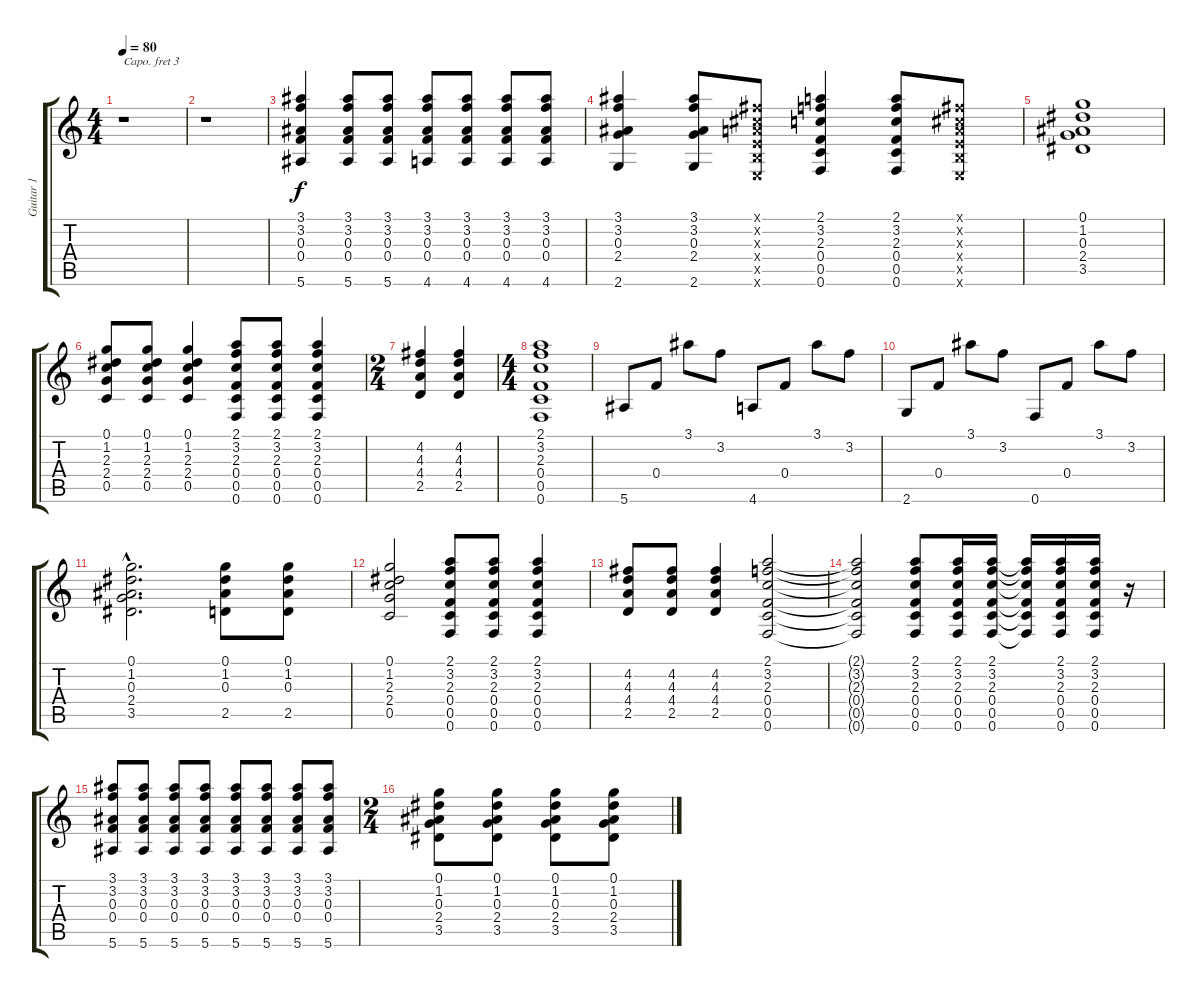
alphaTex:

\track ("Guitar 1" "Guitar 1") {instrument acousticguitarsteel}
\staff {score tabs}
\capo 3
\tuning (E4 B3 G3 D3 A2 D2) {hide}
\ts (4 4)
\tempo 80
\clef g2
\ks c
r.1{dy f instrument acousticguitarsteel} |
r.1 |
(3.1 3.2 0.3 0.4 5.6).4 (3.1 3.2 0.3 0.4 5.6).8 (3.1 3.2 0.3 0.4 5.6).8 (3.1 3.2 0.3 0.4 4.6).8 (3.1 3.2 0.3 0.4 4.6).8 (3.1 3.2 0.3 0.4 4.6).8 (3.1 3.2 0.3 0.4 4.6).8 |
(3.1 3.2 0.3 2.4 2.6).4 (3.1 3.2 0.3 2.4 2.6).8 (-1.1{x} -1.2{x} -1.3{x} -1.4{x} -1.5{x} -1.6{x}).8 (2.1 3.2 2.3 0.4 0.5 0.6).4 (2.1 3.2 2.3 0.4 0.5 0.6).8 (-1.1{x} -1.2{x} -1.3{x} -1.4{x} -1.5{x} -1.6{x}).8 |
(0.1 1.2 0.3 2.4 3.5).1 |
(0.1 1.2 2.3 2.4 0.5).8 (0.1 1.2 2.3 2.4 0.5).8 (0.1 1.2 2.3 2.4 0.5).4 (2.1 3.2 2.3 0.4 0.5 0.6).8 (2.1 3.2 2.3 0.4 0.5 0.6).8 (2.1 3.2 2.3 0.4 0.5 0.6).4 |
\ts (2 4)
(4.2 4.3 4.4 2.5).4 (4.2 4.3 4.4 2.5).4 |
\ts (4 4)
(2.1 3.2 2.3 0.4 0.5 0.6).1 |
5.6.8 0.4.8 3.1.8 3.2.8 4.6.8 0.4.8 3.1.8 3.2.8 |
2.6.8 0.4.8 3.1.8 3.2.8 0.6.8 0.4.8 3.1.8 3.2.8 |
(0.1{hac} 1.2{hac} 0.3{hac} 2.4{hac} 3.5{hac}).2{d} (0.1 1.2 0.3 2.5).8 (0.1 1.2 0.3 2.5).8 |
(0.1 1.2 2.3 2.4 0.5).2 (2.1 3.2 2.3 0.4 0.5 0.6).8 (2.1 3.2 2.3 0.4 0.5 0.6).8 (2.1 3.2 2.3 0.4 0.5 0.6).4 |
(4.2 4.3 4.4 2.5).8 (4.2 4.3 4.4 2.5).8 (4.2 4.3 4.4 2.5).4 (2.1 3.2 2.3 0.4 0.5 0.6).2 |
(2.1{t} 3.2{t} 2.3{t} 0.4{t} 0.5{t} 0.6{t}).2 (2.1 3.2 2.3 0.4 0.5 0.6).8 (2.1 3.2 2.3 0.4 0.5 0.6).16 (2.1 3.2 2.3 0.4 0.5 0.6).16 (2.1{t} 3.2{t} 2.3{t} 0.4{t} 0.5{t} 0.6{t}).16 (2.1 3.2 2.3 0.4 0.5 0.6).16 (2.1 3.2 2.3 0.4 0.5 0.6).16 r.16 |
(3.1 3.2 0.3 0.4 5.6).8 (3.1 3.2 0.3 0.4 5.6).8 (3.1 3.2 0.3 0.4 5.6).8 (3.1 3.2 0.3 0.4 5.6).8 (3.1 3.2 0.3 0.4 5.6).8 (3.1 3.2 0.3 0.4 5.6).8 (3.1 3.2 0.3 0.4 5.6).8 (3.1 3.2 0.3 0.4 5.6).8 |
\ts (2 4)
(0.1 1.2 0.3 2.4 3.5).8 (0.1 1.2 0.3 2.4 3.5).8 (0.1 1.2 0.3 2.4 3.5).8 (0.1 1.2 0.3 2.4 3.5).8
